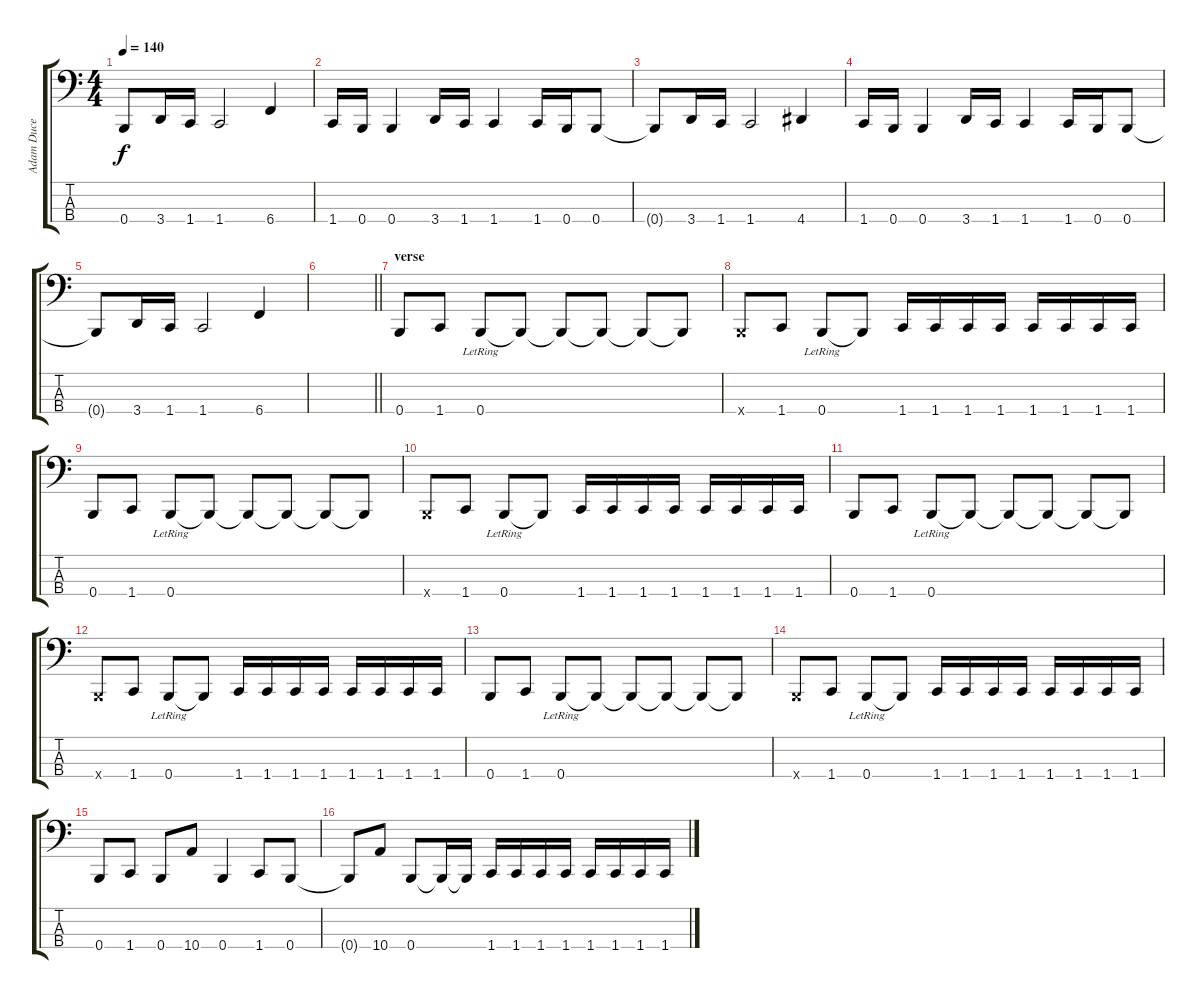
\track ("Adam Duce" "Adam Duce") {solo instrument electricbassfinger}
\staff {score tabs}
\tuning (E2 B1 Gb1 B0) {hide}
\ts (4 4)
\tempo 140
\clef f4
\ks c
0.4{t}.8{dy f} 3.4.16 1.4.16 1.4.2 6.4.4 |
1.4.16 0.4.16 0.4.4 3.4.16 1.4.16 1.4.4 1.4.16 0.4.16 0.4.8 |
0.4{t}.8 3.4.16 1.4.16 1.4.2 4.4.4 |
1.4.16 0.4.16 0.4.4 3.4.16 1.4.16 1.4.4 1.4.16 0.4.16 0.4.8 |
0.4{t}.8 3.4.16 1.4.16 1.4.2 6.4.4 |
\barLineRight lightlight
|
\section ("" "verse")
0.4.8 1.4.8 0.4{lr}.8 0.4{t}.8 0.4{t}.8 0.4{t}.8 0.4{t}.8 0.4{t}.8 |
0.4{x}.8 1.4.8 0.4{lr}.8 0.4{t}.8 1.4.16 1.4.16 1.4.16 1.4.16 1.4.16 1.4.16 1.4.16 1.4.16 |
0.4.8 1.4.8 0.4{lr}.8 0.4{t}.8 0.4{t}.8 0.4{t}.8 0.4{t}.8 0.4{t}.8 |
0.4{x}.8 1.4.8 0.4{lr}.8 0.4{t}.8 1.4.16 1.4.16 1.4.16 1.4.16 1.4.16 1.4.16 1.4.16 1.4.16 |
0.4.8 1.4.8 0.4{lr}.8 0.4{t}.8 0.4{t}.8 0.4{t}.8 0.4{t}.8 0.4{t}.8 |
0.4{x}.8 1.4.8 0.4{lr}.8 0.4{t}.8 1.4.16 1.4.16 1.4.16 1.4.16 1.4.16 1.4.16 1.4.16 1.4.16 |
0.4.8 1.4.8 0.4{lr}.8 0.4{t}.8 0.4{t}.8 0.4{t}.8 0.4{t}.8 0.4{t}.8 |
0.4{x}.8 1.4.8 0.4{lr}.8 0.4{t}.8 1.4.16 1.4.16 1.4.16 1.4.16 1.4.16 1.4.16 1.4.16 1.4.16 |
0.4.8 1.4.8 0.4.8 10.4.8 0.4.4 1.4.8 0.4.8 |
0.4{t}.8 10.4.8 0.4.8 0.4{t}.16 0.4{t}.16 1.4.16 1.4.16 1.4.16 1.4.16 1.4.16 1.4.16 1.4.16 1.4.16
